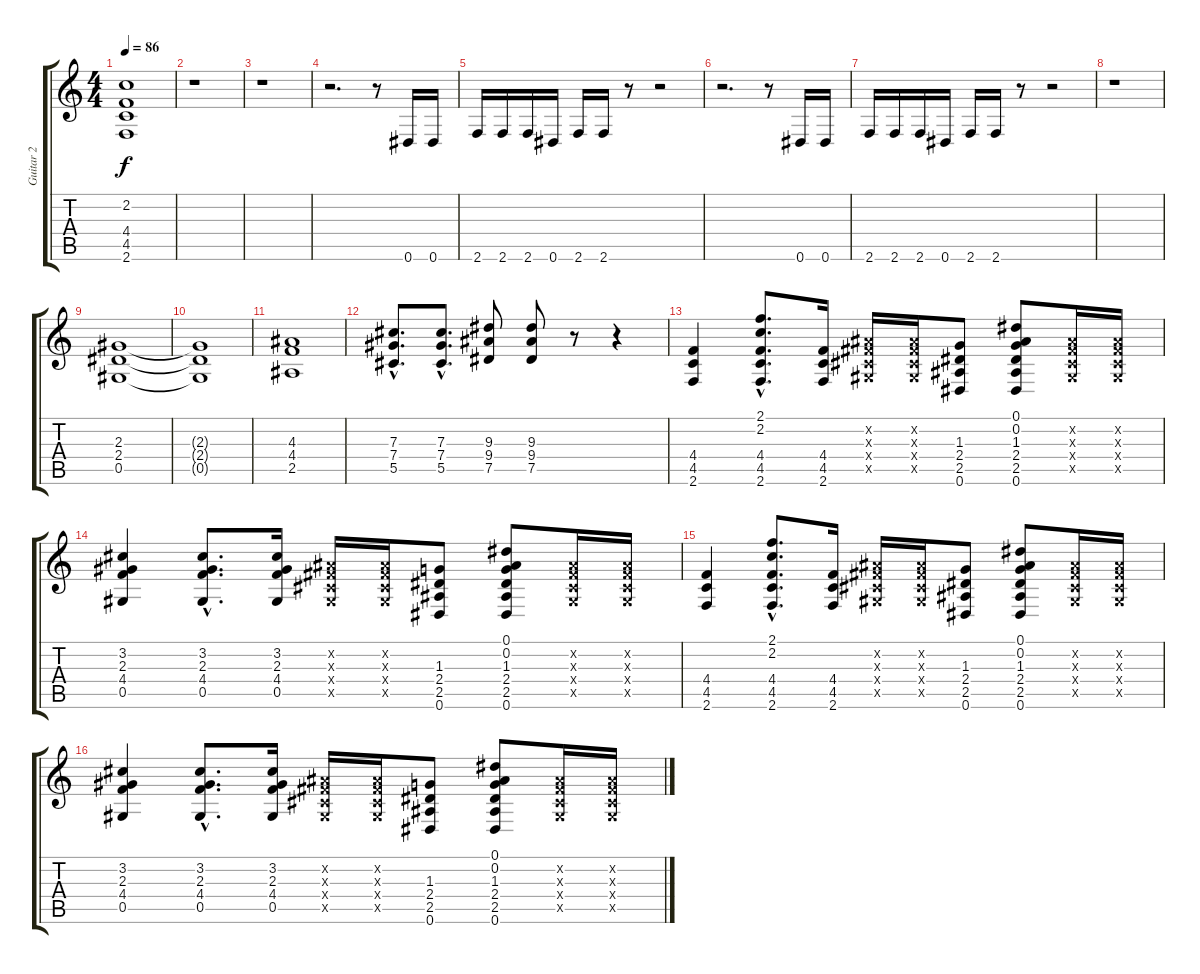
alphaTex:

\track ("Guitar 2" "Guitar 2") {instrument distortionguitar}
\staff {score tabs}
\tuning (Eb4 Bb3 Gb3 Db3 Ab2 Eb2) {hide}
\ts (4 4)
\tempo 86
\clef g2
\ks c
(2.2 4.4 4.5 2.6).1{dy f} |
r.1 |
r.1 |
r.2{d} r.8 0.6.16 0.6.16 |
2.6.16 2.6.16 2.6.16 0.6.16 2.6.16 2.6.16 r.8 r.2 |
r.2{d} r.8 0.6.16 0.6.16 |
2.6.16 2.6.16 2.6.16 0.6.16 2.6.16 2.6.16 r.8 r.2 |
r.1 |
(2.3 2.4 0.5).1 |
(2.3{t} 2.4{t} 0.5{t}).1 |
(4.3 4.4 2.5).1 |
(7.3{hac} 7.4{hac} 5.5{hac}).8{d} (7.3{hac} 7.4{hac} 5.5{hac}).8{d} (9.3 9.4 7.5).8 (9.3 9.4 7.5).8 r.8 r.4 |
(4.4 4.5 2.6).4 (2.1{hac} 2.2{hac} 4.4{hac} 4.5{hac} 2.6{hac}).8{d} (4.4 4.5 2.6).16 (0.2{x} 0.3{x} 0.4{x} 0.5{x}).16 (0.2{x} 0.3{x} 0.4{x} 0.5{x}).16 (1.3 2.4 2.5 0.6).8 (0.1 0.2 1.3 2.4 2.5 0.6).8 (0.2{x} 0.3{x} 0.4{x} 0.5{x}).16 (0.2{x} 0.3{x} 0.4{x} 0.5{x}).16 |
(3.2 2.3 4.4 0.5).4 (3.2{hac} 2.3{hac} 4.4{hac} 0.5{hac}).8{d} (3.2 2.3 4.4 0.5).16 (0.2{x} 0.3{x} 0.4{x} 0.5{x}).16 (0.2{x} 0.3{x} 0.4{x} 0.5{x}).16 (1.3 2.4 2.5 0.6).8 (0.1 0.2 1.3 2.4 2.5 0.6).8 (0.2{x} 0.3{x} 0.4{x} 0.5{x}).16 (0.2{x} 0.3{x} 0.4{x} 0.5{x}).16 |
(4.4 4.5 2.6).4 (2.1{hac} 2.2{hac} 4.4{hac} 4.5{hac} 2.6{hac}).8{d} (4.4 4.5 2.6).16 (0.2{x} 0.3{x} 0.4{x} 0.5{x}).16 (0.2{x} 0.3{x} 0.4{x} 0.5{x}).16 (1.3 2.4 2.5 0.6).8 (0.1 0.2 1.3 2.4 2.5 0.6).8 (0.2{x} 0.3{x} 0.4{x} 0.5{x}).16 (0.2{x} 0.3{x} 0.4{x} 0.5{x}).16 |
(3.2 2.3 4.4 0.5).4 (3.2{hac} 2.3{hac} 4.4{hac} 0.5{hac}).8{d} (3.2 2.3 4.4 0.5).16 (0.2{x} 0.3{x} 0.4{x} 0.5{x}).16 (0.2{x} 0.3{x} 0.4{x} 0.5{x}).16 (1.3 2.4 2.5 0.6).8 (0.1 0.2 1.3 2.4 2.5 0.6).8 (0.2{x} 0.3{x} 0.4{x} 0.5{x}).16 (0.2{x} 0.3{x} 0.4{x} 0.5{x}).16
